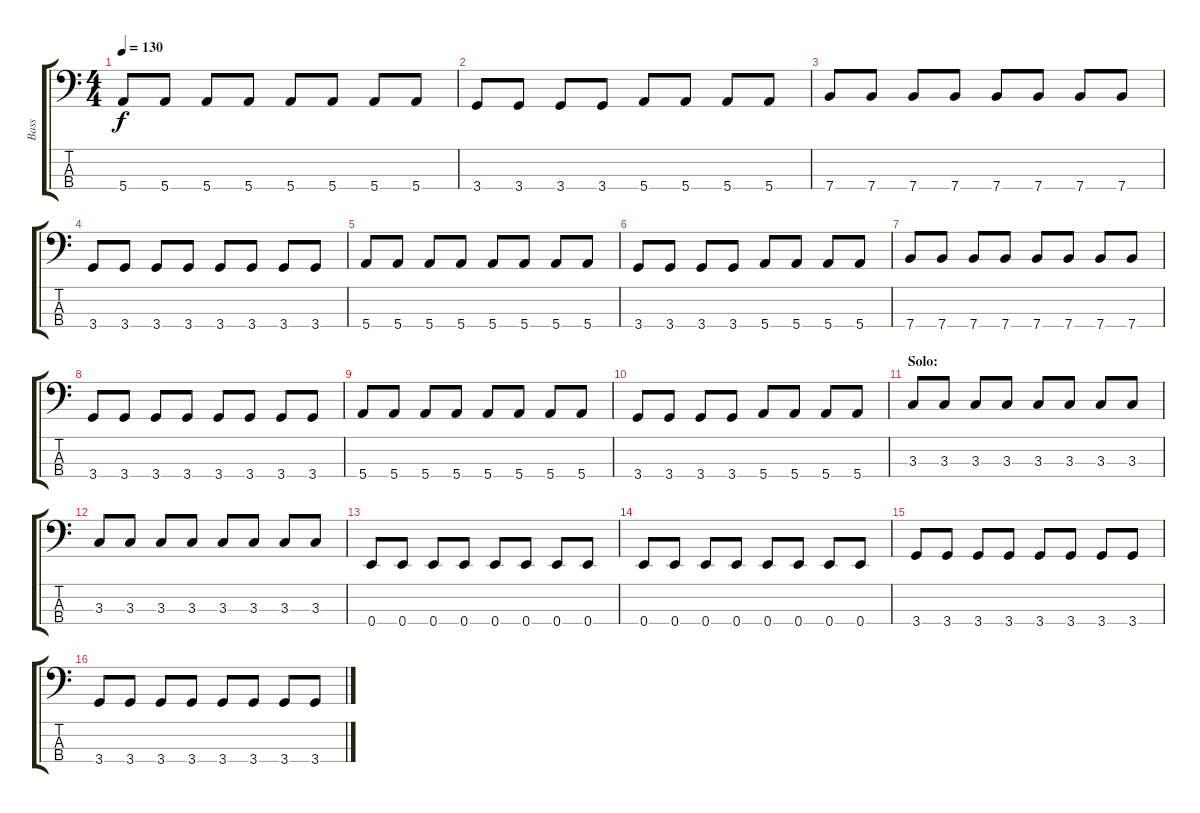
\track ("Bass" "Bass") {instrument electricbasspick}
\staff {score tabs}
\tuning (G2 D2 A1 E1) {hide}
\ts (4 4)
\tempo 130
\clef f4
\ks c
5.4.8{dy f} 5.4.8 5.4.8 5.4.8 5.4.8 5.4.8 5.4.8 5.4.8 |
3.4.8 3.4.8 3.4.8 3.4.8 5.4.8 5.4.8 5.4.8 5.4.8 |
7.4.8 7.4.8 7.4.8 7.4.8 7.4.8 7.4.8 7.4.8 7.4.8 |
3.4.8 3.4.8 3.4.8 3.4.8 3.4.8 3.4.8 3.4.8 3.4.8 |
5.4.8 5.4.8 5.4.8 5.4.8 5.4.8 5.4.8 5.4.8 5.4.8 |
3.4.8 3.4.8 3.4.8 3.4.8 5.4.8 5.4.8 5.4.8 5.4.8 |
7.4.8 7.4.8 7.4.8 7.4.8 7.4.8 7.4.8 7.4.8 7.4.8 |
3.4.8 3.4.8 3.4.8 3.4.8 3.4.8 3.4.8 3.4.8 3.4.8 |
5.4.8 5.4.8 5.4.8 5.4.8 5.4.8 5.4.8 5.4.8 5.4.8 |
3.4.8 3.4.8 3.4.8 3.4.8 5.4.8 5.4.8 5.4.8 5.4.8 |
\section ("" "Solo:")
3.3.8 3.3.8 3.3.8 3.3.8 3.3.8 3.3.8 3.3.8 3.3.8 |
3.3.8 3.3.8 3.3.8 3.3.8 3.3.8 3.3.8 3.3.8 3.3.8 |
0.4.8 0.4.8 0.4.8 0.4.8 0.4.8 0.4.8 0.4.8 0.4.8 |
0.4.8 0.4.8 0.4.8 0.4.8 0.4.8 0.4.8 0.4.8 0.4.8 |
3.4.8 3.4.8 3.4.8 3.4.8 3.4.8 3.4.8 3.4.8 3.4.8 |
3.4.8 3.4.8 3.4.8 3.4.8 3.4.8 3.4.8 3.4.8 3.4.8
